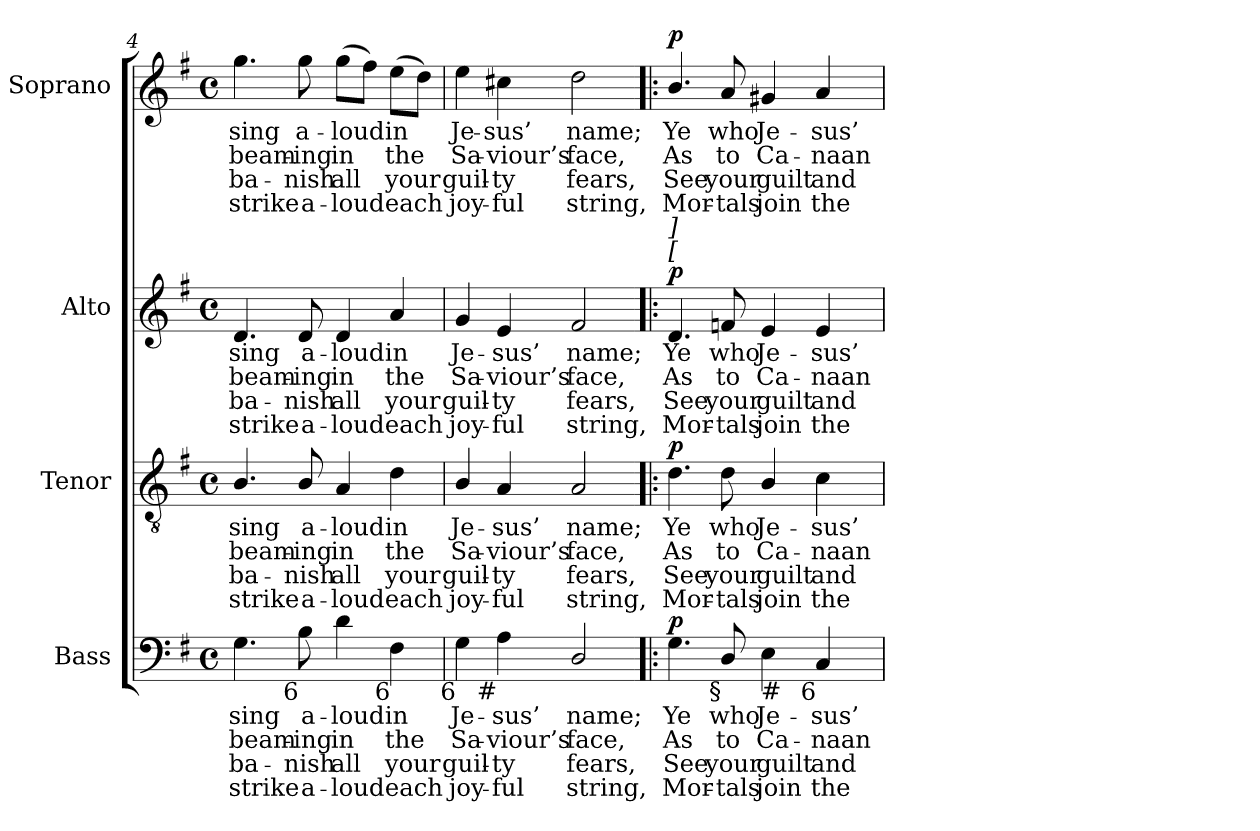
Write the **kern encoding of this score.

**kern	**text	**text	**text	**text	**dynam	**kern	**text	**text	**text	**text	**dynam	**kern	**text	**text	**text	**text	**dynam	**kern	**text	**text	**text	**text	**dynam
*part4	*part4	*part4	*part4	*part4	*part4	*part3	*part3	*part3	*part3	*part3	*part3	*part2	*part2	*part2	*part2	*part2	*part2	*part1	*part1	*part1	*part1	*part1	*part1
*staff4	*staff4	*staff4	*staff4	*staff4	*staff4	*staff3	*staff3	*staff3	*staff3	*staff3	*staff3	*staff2	*staff2	*staff2	*staff2	*staff2	*staff2	*staff1	*staff1	*staff1	*staff1	*staff1	*staff1
*I"Bass	*	*	*	*	*	*I"Tenor	*	*	*	*	*	*I"Alto	*	*	*	*	*	*I"Soprano	*	*	*	*	*
*I'B.	*	*	*	*	*	*I'T.	*	*	*	*	*	*I'A.	*	*	*	*	*	*I'S.	*	*	*	*	*
*clefF4	*	*	*	*	*	*clefGv2	*	*	*	*	*	*clefG2	*	*	*	*	*	*clefG2	*	*	*	*	*
*	*	*	*	*	*	*ITrd7c12	*	*	*	*	*	*	*	*	*	*	*	*	*	*	*	*	*
*k[f#]	*	*	*	*	*	*k[f#]	*	*	*	*	*	*k[f#]	*	*	*	*	*	*k[f#]	*	*	*	*	*
*G:	*	*	*	*	*	*G:	*	*	*	*	*	*G:	*	*	*	*	*	*G:	*	*	*	*	*
*M4/4	*	*	*	*	*	*M4/4	*	*	*	*	*	*M4/4	*	*	*	*	*	*M4/4	*	*	*	*	*
*met(c)	*	*	*	*	*	*met(c)	*	*	*	*	*	*met(c)	*	*	*	*	*	*met(c)	*	*	*	*	*
=4	=4	=4	=4	=4	=4	=4	=4	=4	=4	=4	=4	=4	=4	=4	=4	=4	=4	=4	=4	=4	=4	=4	=4
!	!LO:LY:b:color=#000000	!LO:LY:b:color=#000000	!LO:LY:b:color=#000000	!LO:LY:b:color=#000000	!	!	!	!	!	!	!	!	!	!	!	!	!	!	!	!	!	!	!
!	!	!	!	!	!	!	!LO:LY:b:color=#000000	!LO:LY:b:color=#000000	!LO:LY:b:color=#000000	!LO:LY:b:color=#000000	!	!	!	!	!	!	!	!	!	!	!	!	!
!	!	!	!	!	!	!	!	!	!	!	!	!	!LO:LY:b:color=#000000	!LO:LY:b:color=#000000	!LO:LY:b:color=#000000	!LO:LY:b:color=#000000	!	!	!	!	!	!	!
!	!	!	!	!	!	!	!	!	!	!	!	!	!	!	!	!	!	!	!LO:LY:b:color=#000000	!LO:LY:b:color=#000000	!LO:LY:b:color=#000000	!LO:LY:b:color=#000000	!
4.Gi\	sing	beam-	ba-	-strike	.	4.BBi/	sing	beam-	ba-	-strike	.	4.di/	sing	beam-	ba-	-strike	.	4.ggi\	sing	beam-	ba-	-strike	.
!	!LO:LY:b:color=#000000	!LO:LY:b:color=#000000	!LO:LY:b:color=#000000	!LO:LY:b:color=#000000	!	!	!	!	!	!	!	!	!	!	!	!	!	!	!	!	!	!	!
!	!	!	!	!	!	!	!LO:LY:b:color=#000000	!LO:LY:b:color=#000000	!LO:LY:b:color=#000000	!LO:LY:b:color=#000000	!	!	!	!	!	!	!	!	!	!	!	!	!
!	!	!	!	!	!	!	!	!	!	!	!	!	!LO:LY:b:color=#000000	!LO:LY:b:color=#000000	!LO:LY:b:color=#000000	!LO:LY:b:color=#000000	!	!	!	!	!	!	!
!LO:TX:b:rj:t=6	!	!	!	!	!	!	!	!	!	!	!	!	!	!	!	!	!	!	!	!	!	!	!
!	!	!	!	!	!	!	!	!	!	!	!	!	!	!	!	!	!	!	!LO:LY:b:color=#000000	!LO:LY:b:color=#000000	!LO:LY:b:color=#000000	!LO:LY:b:color=#000000	!
8Bi\	a-	-ing	nish	a-	.	8BBi/	a-	-ing	nish	a-	.	8di/	a-	-ing	nish	a-	.	8ggi\	a-	-ing	nish	a-	.
!	!LO:LY:b:color=#000000	!LO:LY:b:color=#000000	!LO:LY:b:color=#000000	!LO:LY:b:color=#000000	!	!	!	!	!	!	!	!	!	!	!	!	!	!	!	!	!	!	!
!	!	!	!	!	!	!	!LO:LY:b:color=#000000	!LO:LY:b:color=#000000	!LO:LY:b:color=#000000	!LO:LY:b:color=#000000	!	!	!	!	!	!	!	!	!	!	!	!	!
!	!	!	!	!	!	!	!	!	!	!	!	!	!LO:LY:b:color=#000000	!LO:LY:b:color=#000000	!LO:LY:b:color=#000000	!LO:LY:b:color=#000000	!	!	!	!	!	!	!
!	!	!	!	!	!	!	!	!	!	!	!	!	!	!	!	!	!	!	!LO:LY:b:color=#000000	!LO:LY:b:color=#000000	!LO:LY:b:color=#000000	!LO:LY:b:color=#000000	!
4di\	-loud	in	-all	loud	.	4AAi/	-loud	in	-all	loud	.	4di/	-loud	in	-all	loud	.	(8ggi\L	-loud	in	-all	loud	.
.	.	.	.	.	.	.	.	.	.	.	.	.	.	.	.	.	.	8ff#i\J)	.	.	.	.	.
!	!LO:LY:b:color=#000000	!LO:LY:b:color=#000000	!LO:LY:b:color=#000000	!LO:LY:b:color=#000000	!	!	!	!	!	!	!	!	!	!	!	!	!	!	!	!	!	!	!
!	!	!	!	!	!	!	!LO:LY:b:color=#000000	!LO:LY:b:color=#000000	!LO:LY:b:color=#000000	!LO:LY:b:color=#000000	!	!	!	!	!	!	!	!	!	!	!	!	!
!	!	!	!	!	!	!	!	!	!	!	!	!	!LO:LY:b:color=#000000	!LO:LY:b:color=#000000	!LO:LY:b:color=#000000	!LO:LY:b:color=#000000	!	!	!	!	!	!	!
!LO:TX:b:rj:t=6	!	!	!	!	!	!	!	!	!	!	!	!	!	!	!	!	!	!	!	!	!	!	!
!	!	!	!	!	!	!	!	!	!	!	!	!	!	!	!	!	!	!	!LO:LY:b:color=#000000	!LO:LY:b:color=#000000	!LO:LY:b:color=#000000	!LO:LY:b:color=#000000	!
4F#i\	in	the	your	each	.	4Di\	in	the	your	each	.	4ai/	in	the	your	each	.	(8eei\L	in	the	your	each	.
.	.	.	.	.	.	.	.	.	.	.	.	.	.	.	.	.	.	8ddi\J)	.	.	.	.	.
!!LO:LB:g=z
=5	=5	=5	=5	=5	=5	=5	=5	=5	=5	=5	=5	=5	=5	=5	=5	=5	=5	=5	=5	=5	=5	=5	=5
!	!LO:LY:b:color=#000000	!LO:LY:b:color=#000000	!LO:LY:b:color=#000000	!LO:LY:b:color=#000000	!	!	!	!	!	!	!	!	!	!	!	!	!	!	!	!	!	!	!
!	!	!	!	!	!	!	!LO:LY:b:color=#000000	!LO:LY:b:color=#000000	!LO:LY:b:color=#000000	!LO:LY:b:color=#000000	!	!	!	!	!	!	!	!	!	!	!	!	!
!	!	!	!	!	!	!	!	!	!	!	!	!	!LO:LY:b:color=#000000	!LO:LY:b:color=#000000	!LO:LY:b:color=#000000	!LO:LY:b:color=#000000	!	!	!	!	!	!	!
!LO:TX:b:rj:t=6	!	!	!	!	!	!	!	!	!	!	!	!	!	!	!	!	!	!	!	!	!	!	!
!	!	!	!	!	!	!	!	!	!	!	!	!	!	!	!	!	!	!	!LO:LY:b:color=#000000	!LO:LY:b:color=#000000	!LO:LY:b:color=#000000	!LO:LY:b:color=#000000	!
4Gi\	Je-	Sa-	guil-	-joy-	.	4BBi/	Je-	Sa-	guil-	-joy-	.	4gi/	Je-	Sa-	guil-	-joy-	.	4eei\	Je-	Sa-	guil-	-joy-	.
!	!LO:LY:b:color=#000000	!LO:LY:b:color=#000000	!LO:LY:b:color=#000000	!LO:LY:b:color=#000000	!	!	!	!	!	!	!	!	!	!	!	!	!	!	!	!	!	!	!
!	!	!	!	!	!	!	!LO:LY:b:color=#000000	!LO:LY:b:color=#000000	!LO:LY:b:color=#000000	!LO:LY:b:color=#000000	!	!	!	!	!	!	!	!	!	!	!	!	!
!	!	!	!	!	!	!	!	!	!	!	!	!	!LO:LY:b:color=#000000	!LO:LY:b:color=#000000	!LO:LY:b:color=#000000	!LO:LY:b:color=#000000	!	!	!	!	!	!	!
!LO:TX:b:rj:t=#	!	!	!	!	!	!	!	!	!	!	!	!	!	!	!	!	!	!	!	!	!	!	!
!	!	!	!	!	!	!	!	!	!	!	!	!	!	!	!	!	!	!	!LO:LY:b:color=#000000	!LO:LY:b:color=#000000	!LO:LY:b:color=#000000	!LO:LY:b:color=#000000	!
4Ai\	-sus’	-viour’s	-ty	ful	.	4AAi/	-sus’	-viour’s	-ty	ful	.	4ei/	-sus’	-viour’s	-ty	ful	.	4cc#Xi\	-sus’	-viour’s	-ty	ful	.
!	!LO:LY:b:color=#000000	!LO:LY:b:color=#000000	!LO:LY:b:color=#000000	!LO:LY:b:color=#000000	!	!	!	!	!	!	!	!	!	!	!	!	!	!	!	!	!	!	!
!	!	!	!	!	!	!	!LO:LY:b:color=#000000	!LO:LY:b:color=#000000	!LO:LY:b:color=#000000	!LO:LY:b:color=#000000	!	!	!	!	!	!	!	!	!	!	!	!	!
!	!	!	!	!	!	!	!	!	!	!	!	!	!LO:LY:b:color=#000000	!LO:LY:b:color=#000000	!LO:LY:b:color=#000000	!LO:LY:b:color=#000000	!	!	!	!	!	!	!
!	!	!	!	!	!	!	!	!	!	!	!	!	!	!	!	!	!	!	!LO:LY:b:color=#000000	!LO:LY:b:color=#000000	!LO:LY:b:color=#000000	!LO:LY:b:color=#000000	!
2Di/	name;	face,	fears,	string,	.	2AAi/	name;	face,	fears,	string,	.	2f#i/	name;	face,	fears,	string,	.	2ddi\	name;	face,	fears,	string,	.
=6!|:	=6!|:	=6!|:	=6!|:	=6!|:	=6!|:	=6!|:	=6!|:	=6!|:	=6!|:	=6!|:	=6!|:	=6!|:	=6!|:	=6!|:	=6!|:	=6!|:	=6!|:	=6!|:	=6!|:	=6!|:	=6!|:	=6!|:	=6!|:
!	!LO:LY:b:color=#000000	!LO:LY:b:color=#000000	!LO:LY:b:color=#000000	!LO:LY:b:color=#000000	!	!	!	!	!	!	!	!	!	!	!	!	!	!	!	!	!	!	!
!	!	!	!	!	!	!	!LO:LY:b:color=#000000	!LO:LY:b:color=#000000	!LO:LY:b:color=#000000	!LO:LY:b:color=#000000	!	!	!	!	!	!	!	!	!	!	!	!	!
!	!	!	!	!	!	!	!	!	!	!	!	!	!LO:LY:b:color=#000000	!LO:LY:b:color=#000000	!LO:LY:b:color=#000000	!LO:LY:b:color=#000000	!	!	!	!	!	!	!
!	!	!	!	!	!	!	!	!	!	!	!	!LO:TX:a:i:t=[	!	!	!	!	!	!	!	!	!	!	!
!	!	!	!	!	!	!	!	!	!	!	!	!LO:TX:a:i:t=]	!	!	!	!	!	!	!	!	!	!	!
!LO:TX:a:i:t=[	!	!	!	!	!	!	!	!	!	!	!	!	!	!	!	!	!	!	!	!	!	!	!
!LO:TX:a:i:t=]	!	!	!	!	!	!	!	!	!	!	!	!	!	!	!	!	!	!	!	!	!	!	!
!	!	!	!	!	!	!	!	!	!	!	!	!	!	!	!	!	!	!	!LO:LY:b:color=#000000	!LO:LY:b:color=#000000	!LO:LY:b:color=#000000	!LO:LY:b:color=#000000	!
*^	*	*	*	*	*	*	*	*	*	*	*	*	*	*	*	*	*	*	*	*	*	*	*
4.Gi\	2ryy	Ye	As	See	Mor-	p	4.Di\	Ye	As	See	Mor-	p	4.di/	Ye	As	See	Mor-	p	4.bi/	Ye	As	See	Mor-	p
!	!	!LO:LY:b:color=#000000	!LO:LY:b:color=#000000	!LO:LY:b:color=#000000	!LO:LY:b:color=#000000	!	!	!	!	!	!	!	!	!	!	!	!	!	!	!	!	!	!	!
!	!	!	!	!	!	!	!	!LO:LY:b:color=#000000	!LO:LY:b:color=#000000	!LO:LY:b:color=#000000	!LO:LY:b:color=#000000	!	!	!	!	!	!	!	!	!	!	!	!	!
!	!	!	!	!	!	!	!	!	!	!	!	!	!	!LO:LY:b:color=#000000	!LO:LY:b:color=#000000	!LO:LY:b:color=#000000	!LO:LY:b:color=#000000	!	!	!	!	!	!	!
!LO:TX:b:rj:t=§	!	!	!	!	!	!	!	!	!	!	!	!	!	!	!	!	!	!	!	!	!	!	!	!
!	!	!	!	!	!	!	!	!	!	!	!	!	!	!	!	!	!	!	!	!LO:LY:b:color=#000000	!LO:LY:b:color=#000000	!LO:LY:b:color=#000000	!LO:LY:b:color=#000000	!
8Di/	.	who	to	-your	tals	.	8Di\	who	to	-your	tals	.	8fni/	who	to	-your	tals	.	8ai/	who	to	-your	tals	.
!	!	!LO:LY:b:color=#000000	!LO:LY:b:color=#000000	!LO:LY:b:color=#000000	!LO:LY:b:color=#000000	!	!	!	!	!	!	!	!	!	!	!	!	!	!	!	!	!	!	!
!	!	!	!	!	!	!	!	!LO:LY:b:color=#000000	!LO:LY:b:color=#000000	!LO:LY:b:color=#000000	!LO:LY:b:color=#000000	!	!	!	!	!	!	!	!	!	!	!	!	!
!	!	!	!	!	!	!	!	!	!	!	!	!	!	!LO:LY:b:color=#000000	!LO:LY:b:color=#000000	!LO:LY:b:color=#000000	!LO:LY:b:color=#000000	!	!	!	!	!	!	!
!	!	!	!	!	!	!	!	!	!	!	!	!	!	!	!	!	!	!	!	!LO:LY:b:color=#000000	!LO:LY:b:color=#000000	!LO:LY:b:color=#000000	!LO:LY:b:color=#000000	!
4Ei\	16ryy	Je-	Ca-	guilt	join	.	4BBi/	Je-	Ca-	guilt	join	.	4ei/	Je-	Ca-	guilt	join	.	4g#Xi/	Je-	Ca-	guilt	join	.
.	512ryy	.	.	.	.	.	.	.	.	.	.	.	.	.	.	.	.	.	.	.	.	.	.	.
!	!LO:TX:b:rj:t=#	!	!	!	!	!	!	!	!	!	!	!	!	!	!	!	!	!	!	!	!	!	!	!
.	4ryy	.	.	.	.	.	.	.	.	.	.	.	.	.	.	.	.	.	.	.	.	.	.	.
!	!	!LO:LY:b:color=#000000	!LO:LY:b:color=#000000	!LO:LY:b:color=#000000	!LO:LY:b:color=#000000	!	!	!	!	!	!	!	!	!	!	!	!	!	!	!	!	!	!	!
!	!	!	!	!	!	!	!	!LO:LY:b:color=#000000	!LO:LY:b:color=#000000	!LO:LY:b:color=#000000	!LO:LY:b:color=#000000	!	!	!	!	!	!	!	!	!	!	!	!	!
!	!	!	!	!	!	!	!	!	!	!	!	!	!	!LO:LY:b:color=#000000	!LO:LY:b:color=#000000	!LO:LY:b:color=#000000	!LO:LY:b:color=#000000	!	!	!	!	!	!	!
!LO:TX:b:rj:t=6	!	!	!	!	!	!	!	!	!	!	!	!	!	!	!	!	!	!	!	!	!	!	!	!
!	!	!	!	!	!	!	!	!	!	!	!	!	!	!	!	!	!	!	!	!LO:LY:b:color=#000000	!LO:LY:b:color=#000000	!LO:LY:b:color=#000000	!LO:LY:b:color=#000000	!
4Ci/	.	-sus’	-naan	and	the	.	4Ci\	-sus’	-naan	and	the	.	4ei/	-sus’	-naan	and	the	.	4ai/	-sus’	-naan	and	the	.
.	8ryy	.	.	.	.	.	.	.	.	.	.	.	.	.	.	.	.	.	.	.	.	.	.	.
.	32ryy	.	.	.	.	.	.	.	.	.	.	.	.	.	.	.	.	.	.	.	.	.	.	.
.	64...ryy	.	.	.	.	.	.	.	.	.	.	.	.	.	.	.	.	.	.	.	.	.	.	.
*v	*v	*	*	*	*	*	*	*	*	*	*	*	*	*	*	*	*	*	*	*	*	*	*	*
=	=	=	=	=	=	=	=	=	=	=	=	=	=	=	=	=	=	=	=	=	=	=	=
*-	*-	*-	*-	*-	*-	*-	*-	*-	*-	*-	*-	*-	*-	*-	*-	*-	*-	*-	*-	*-	*-	*-	*-
